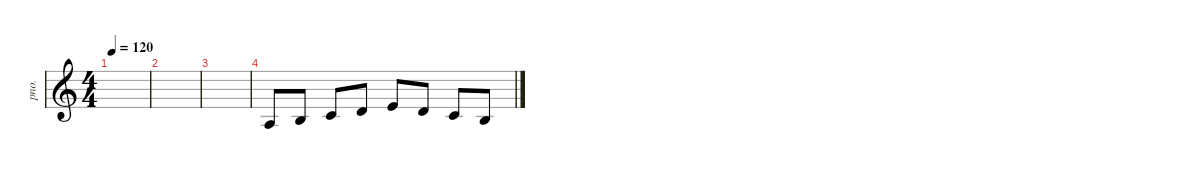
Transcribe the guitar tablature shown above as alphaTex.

\defaultSystemsLayout 4
\hideDynamics
\bracketExtendMode nobrackets
\otherSystemsTrackNameOrientation horizontal
\track ("Resonator guit" "pno.") {instrument acousticgrandpiano}
\staff {score}
\tuning (E4 B3 G3 D3 A2 E2)
\ts (4 4)
\tempo 120
\clef g2
\ks c
|
|
|
2.3.8{beam Up} 0.2.8{beam Up} 1.2.8{beam Up} 3.2.8{beam Up} 5.2.8{beam Up} 3.2.8{beam Up} 1.2.8{beam Up} 0.2.8{beam Up}
